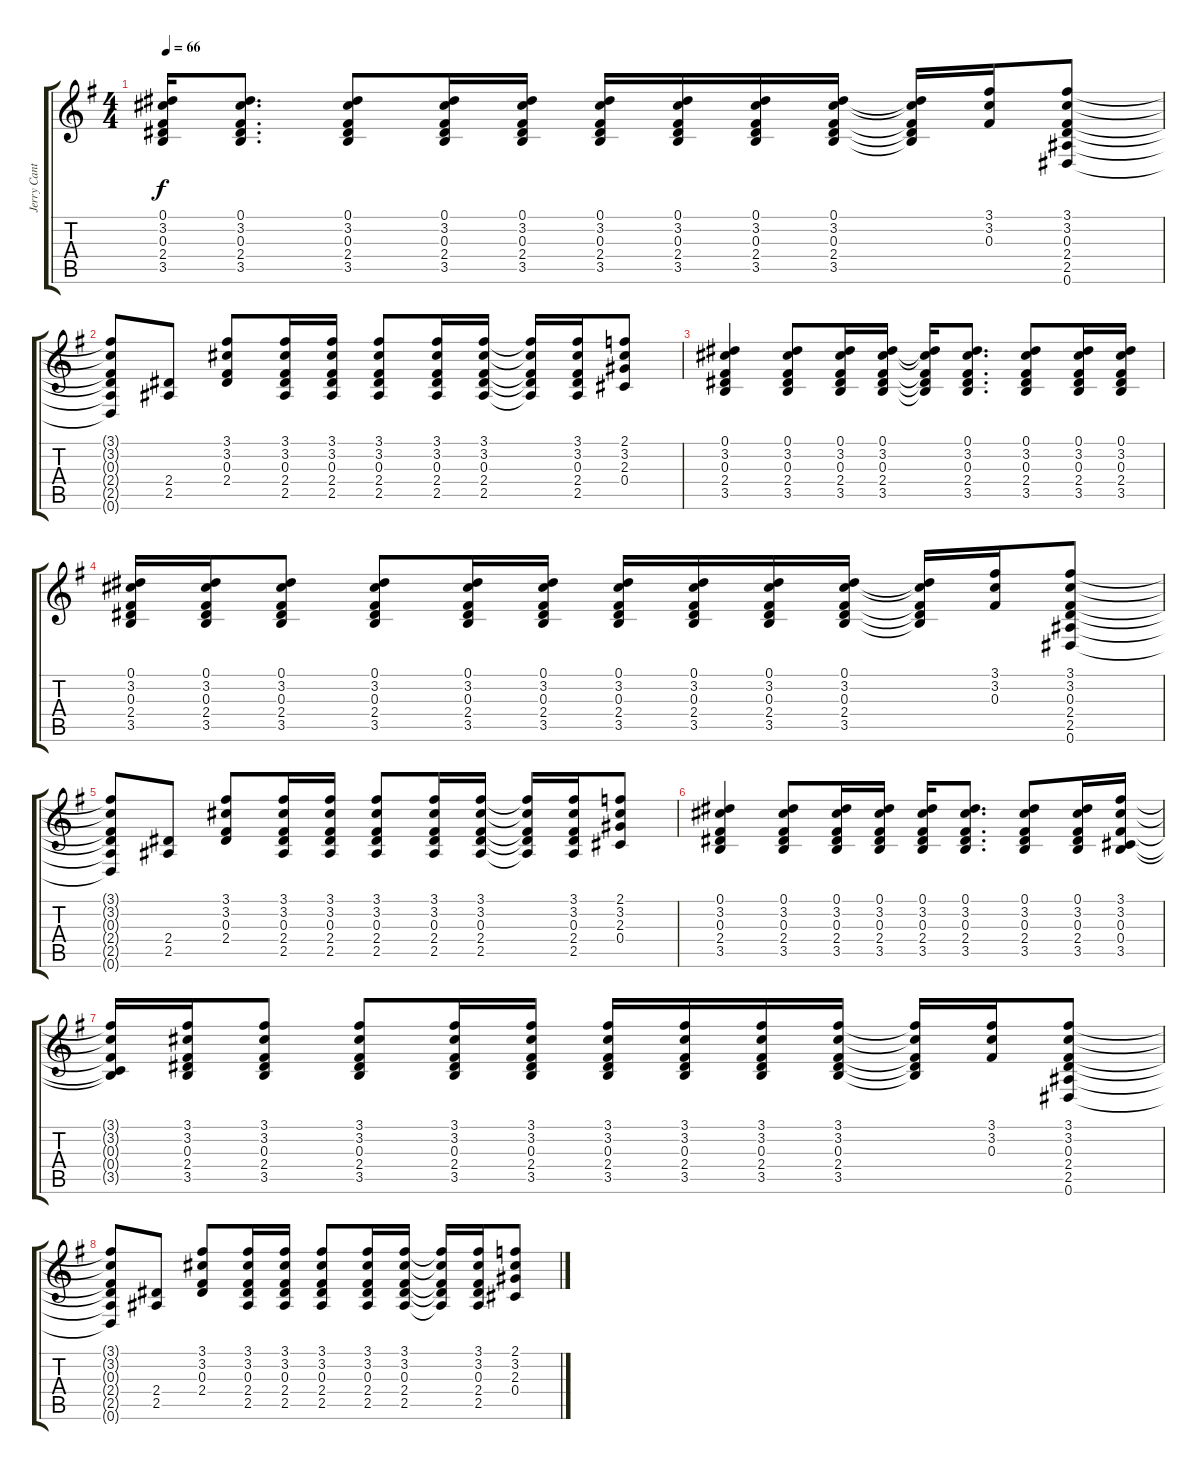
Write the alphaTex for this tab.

\track ("Jerry Cantrell - Guitar 1" "Jerry Cant") {instrument acousticguitarnylon}
\staff {score tabs}
\tuning (Eb4 Bb3 Gb3 Db3 Ab2 Eb2) {hide}
\ts (4 4)
\tempo 66
\clef g2
\ks eminor
(0.1 3.2 0.3 2.4 3.5).16{dy f} (0.1 3.2 0.3 2.4 3.5).8{d} (0.1 3.2 0.3 2.4 3.5).8 (0.1 3.2 0.3 2.4 3.5).16 (0.1 3.2 0.3 2.4 3.5).16 (0.1 3.2 0.3 2.4 3.5).16 (0.1 3.2 0.3 2.4 3.5).16 (0.1 3.2 0.3 2.4 3.5).16 (0.1 3.2 0.3 2.4 3.5).16 (0.1{t} 3.2{t} 0.3{t} 2.4{t} 3.5{t}).16 (3.1 3.2 0.3).16 (3.1 3.2 0.3 2.4 2.5 0.6).8 |
(3.1{t} 3.2{t} 0.3{t} 2.4{t} 2.5{t} 0.6{t}).8 (2.4 2.5).8 (3.1 3.2 0.3 2.4).8 (3.1 3.2 0.3 2.4 2.5).16 (3.1 3.2 0.3 2.4 2.5).16 (3.1 3.2 0.3 2.4 2.5).8 (3.1 3.2 0.3 2.4 2.5).16 (3.1 3.2 0.3 2.4 2.5).16 (3.1{t} 3.2{t} 0.3{t} 2.4{t} 2.5{t}).16 (3.1 3.2 0.3 2.4 2.5).16 (2.1 3.2 2.3 0.4).8 |
(0.1 3.2 0.3 2.4 3.5).4 (0.1 3.2 0.3 2.4 3.5).8 (0.1 3.2 0.3 2.4 3.5).16 (0.1 3.2 0.3 2.4 3.5).16 (0.1{t} 3.2{t} 0.3{t} 2.4{t} 3.5{t}).16 (0.1 3.2 0.3 2.4 3.5).8{d} (0.1 3.2 0.3 2.4 3.5).8 (0.1 3.2 0.3 2.4 3.5).16 (0.1 3.2 0.3 2.4 3.5).16 |
(0.1 3.2 0.3 2.4 3.5).16 (0.1 3.2 0.3 2.4 3.5).16 (0.1 3.2 0.3 2.4 3.5).8 (0.1 3.2 0.3 2.4 3.5).8 (0.1 3.2 0.3 2.4 3.5).16 (0.1 3.2 0.3 2.4 3.5).16 (0.1 3.2 0.3 2.4 3.5).16 (0.1 3.2 0.3 2.4 3.5).16 (0.1 3.2 0.3 2.4 3.5).16 (0.1 3.2 0.3 2.4 3.5).16 (0.1{t} 3.2{t} 0.3{t} 2.4{t} 3.5{t}).16 (3.1 3.2 0.3).16 (3.1 3.2 0.3 2.4 2.5 0.6).8 |
(3.1{t} 3.2{t} 0.3{t} 2.4{t} 2.5{t} 0.6{t}).8 (2.4 2.5).8 (3.1 3.2 0.3 2.4).8 (3.1 3.2 0.3 2.4 2.5).16 (3.1 3.2 0.3 2.4 2.5).16 (3.1 3.2 0.3 2.4 2.5).8 (3.1 3.2 0.3 2.4 2.5).16 (3.1 3.2 0.3 2.4 2.5).16 (3.1{t} 3.2{t} 0.3{t} 2.4{t} 2.5{t}).16 (3.1 3.2 0.3 2.4 2.5).16 (2.1 3.2 2.3 0.4).8 |
(0.1 3.2 0.3 2.4 3.5).4 (0.1 3.2 0.3 2.4 3.5).8 (0.1 3.2 0.3 2.4 3.5).16 (0.1 3.2 0.3 2.4 3.5).16 (0.1 3.2 0.3 2.4 3.5).16 (0.1 3.2 0.3 2.4 3.5).8{d} (0.1 3.2 0.3 2.4 3.5).8 (0.1 3.2 0.3 2.4 3.5).16 (3.1 3.2 0.3 0.4 3.5).16 |
(3.1{t} 3.2{t} 0.3{t} 0.4{t} 3.5{t}).16 (3.1 3.2 0.3 2.4 3.5).16 (3.1 3.2 0.3 2.4 3.5).8 (3.1 3.2 0.3 2.4 3.5).8 (3.1 3.2 0.3 2.4 3.5).16 (3.1 3.2 0.3 2.4 3.5).16 (3.1 3.2 0.3 2.4 3.5).16 (3.1 3.2 0.3 2.4 3.5).16 (3.1 3.2 0.3 2.4 3.5).16 (3.1 3.2 0.3 2.4 3.5).16 (3.1{t} 3.2{t} 0.3{t} 2.4{t} 3.5{t}).16 (3.1 3.2 0.3).16 (3.1 3.2 0.3 2.4 2.5 0.6).8 |
(3.1{t} 3.2{t} 0.3{t} 2.4{t} 2.5{t} 0.6{t}).8 (2.4 2.5).8 (3.1 3.2 0.3 2.4).8 (3.1 3.2 0.3 2.4 2.5).16 (3.1 3.2 0.3 2.4 2.5).16 (3.1 3.2 0.3 2.4 2.5).8 (3.1 3.2 0.3 2.4 2.5).16 (3.1 3.2 0.3 2.4 2.5).16 (3.1{t} 3.2{t} 0.3{t} 2.4{t} 2.5{t}).16 (3.1 3.2 0.3 2.4 2.5).16 (2.1 3.2 2.3 0.4).8
